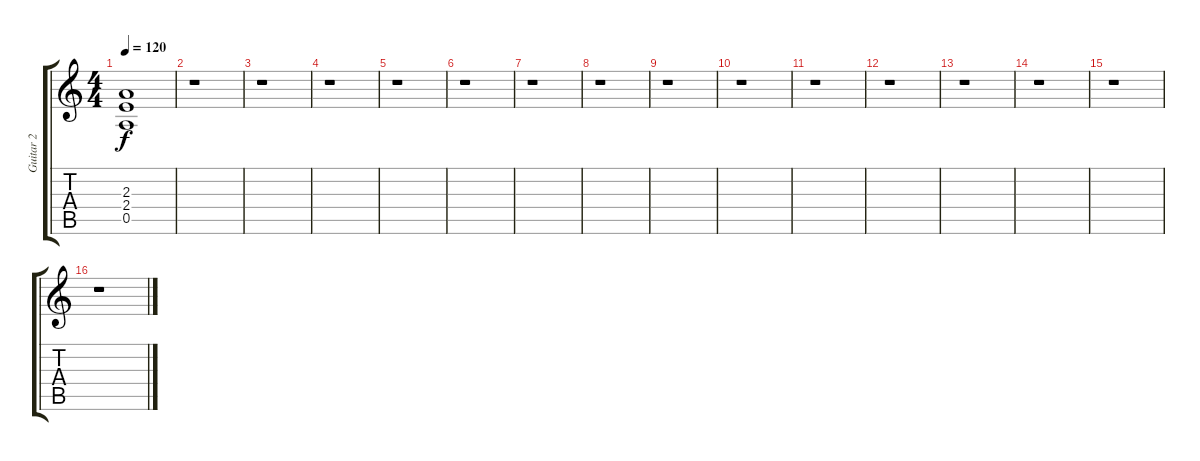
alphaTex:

\track ("Guitar 2" "Guitar 2") {instrument distortionguitar}
\staff {score tabs}
\tuning (E4 B3 G3 D3 A2 E2) {hide}
\ts (4 4)
\tempo 120
\clef g2
\ks c
(2.3 2.4 0.5).1{dy f} |
r.1 |
r.1 |
r.1 |
r.1 |
r.1 |
r.1 |
r.1 |
r.1 |
r.1 |
r.1 |
r.1 |
r.1 |
r.1 |
r.1 |
r.1
